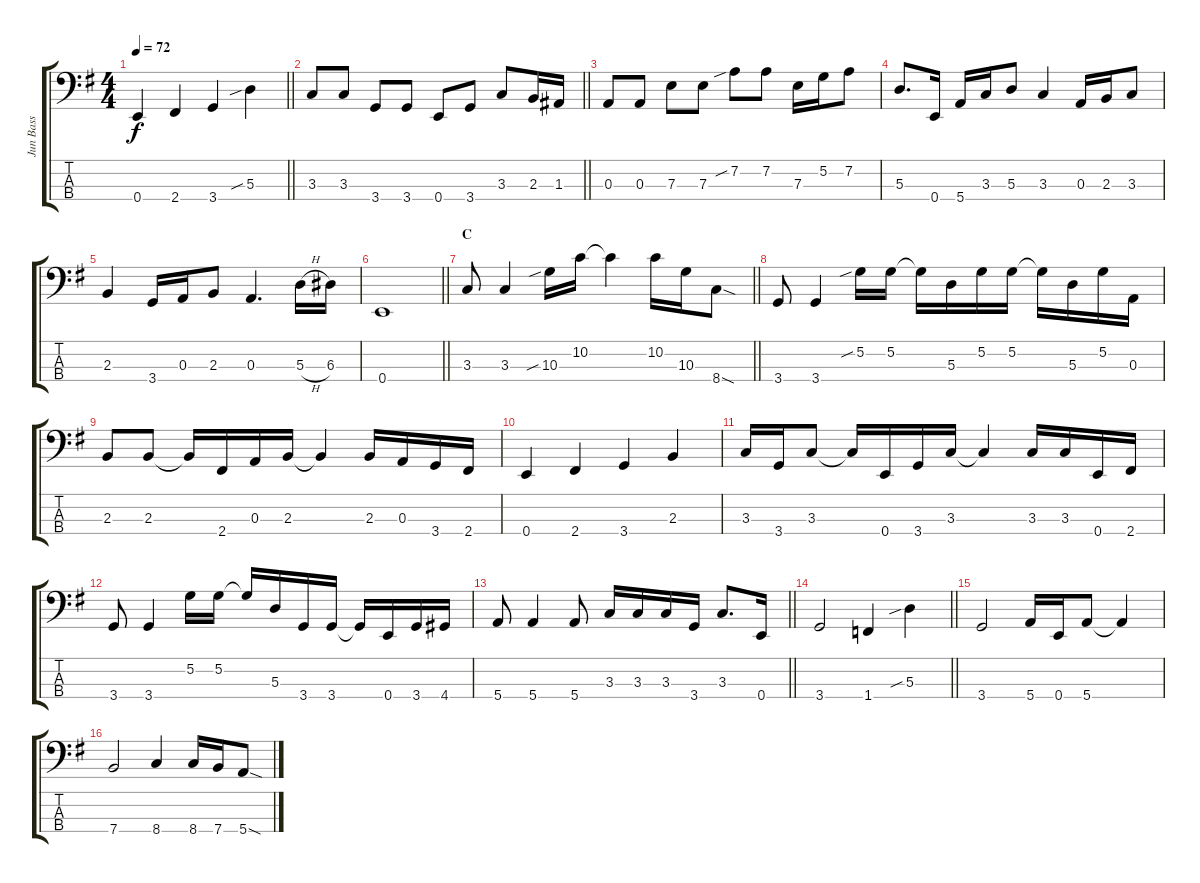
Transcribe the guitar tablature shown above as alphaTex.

\track ("Jun Bass" "Jun Bass") {instrument electricbassfinger}
\staff {score tabs}
\tuning (G2 D2 A1 E1) {hide}
\ts (4 4)
\tempo 72
\clef f4
\barLineRight lightlight
\ks g
0.4.4{dy f} 2.4.4 3.4.4 5.3{sib}.4 |
\section ("" "")
\barLineRight lightlight
3.3.8 3.3.8 3.4.8 3.4.8 0.4.8 3.4.8 3.3.8 2.3.16 1.3.16 |
0.3.8 0.3.8 7.3.8 7.3.8 7.2{sib}.8 7.2.8 7.3.16 5.2.16 7.2.8 |
5.3.8{d} 0.4.16 5.4.16 3.3.16 5.3.8 3.3.4 0.3.16 2.3.16 3.3.8 |
2.3.4 3.4.16 0.3.16 2.3.8 0.3.4{d} 5.3{h}.16 6.3.16 |
\barLineRight lightlight
0.4.1 |
\section ("" "C")
\barLineRight lightlight
3.3.8 3.3.4 10.3{sib}.16 10.2.16 10.2{t}.4 10.2.16 10.3.16 8.4{sod}.8 |
\section ("" "")
3.4.8 3.4.4 5.2{sib}.16 5.2.16 5.2{t}.16 5.3.16 5.2.16 5.2.16 5.2{t}.16 5.3.16 5.2.16 0.3.16 |
2.3.8 2.3.8 2.3{t}.16 2.4.16 0.3.16 2.3.16 2.3{t}.4 2.3.16 0.3.16 3.4.16 2.4.16 |
0.4.4 2.4.4 3.4.4 2.3.4 |
3.3.16 3.4.16 3.3.8 3.3{t}.16 0.4.16 3.4.16 3.3.16 3.3{t}.4 3.3.16 3.3.16 0.4.16 2.4.16 |
3.4.8 3.4.4 5.2.16 5.2.16 5.2{t}.16 5.3.16 3.4.16 3.4.16 3.4{t}.16 0.4.16 3.4.16 4.4.16 |
\barLineRight lightlight
5.4.8 5.4.4 5.4.8 3.3.16 3.3.16 3.3.16 3.4.16 3.3.8{d} 0.4.16 |
\section ("" "")
\barLineRight lightlight
3.4.2 1.4.4 5.3{sib}.4 |
\section ("" "")
3.4.2 5.4.16 0.4.16 5.4.8 5.4{t}.4 |
7.4.2 8.4.4 8.4.16 7.4.16 5.4{sod}.8
